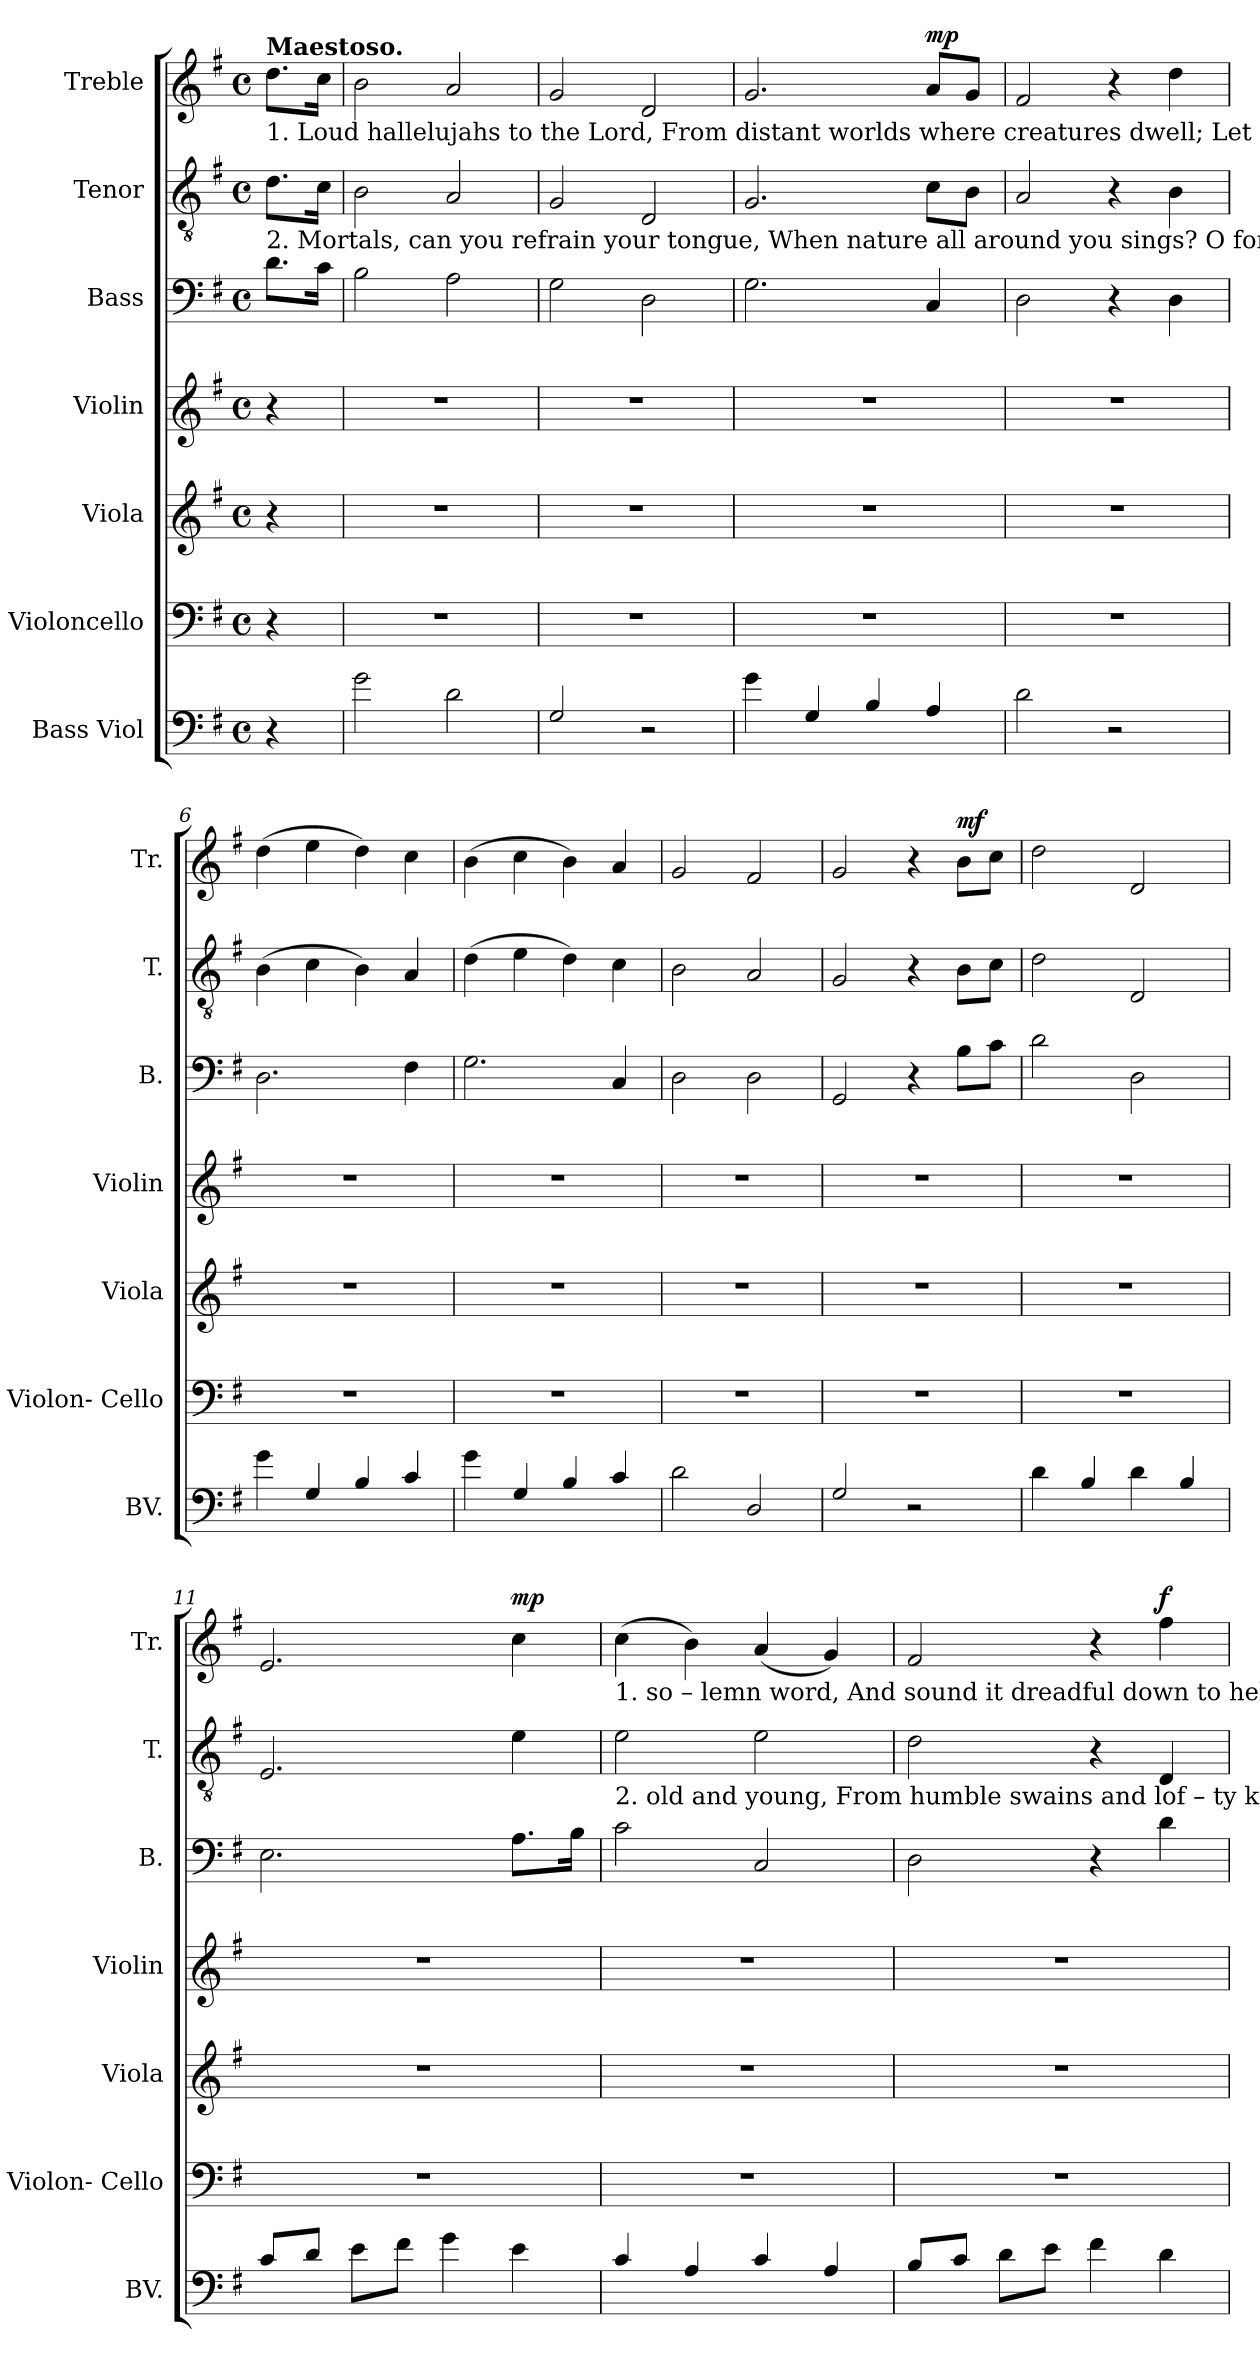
**kern	**kern	**kern	**kern	**kern	**kern	**kern	**dynam
*part7	*part6	*part5	*part4	*part3	*part2	*part1	*part1
*staff7	*staff6	*staff5	*staff4	*staff3	*staff2	*staff1	*staff1
*I"Bass Viol	*I"Violoncello	*I"Viola	*I"Violin	*I"Bass	*I"Tenor	*I"Treble	*
*I'BV.	*I'Violon- Cello	*I'Viola	*I'Violin	*I'B.	*I'T.	*I'Tr.	*
*clefF4	*clefF4	*clefG2	*clefG2	*clefF4	*clefGv2	*clefG2	*
*ITrd7c12	*	*	*	*	*	*	*
*k[f#]	*k[f#]	*k[f#]	*k[f#]	*k[f#]	*k[f#]	*k[f#]	*
*M4/4	*M4/4	*M4/4	*M4/4	*M4/4	*M4/4	*M4/4	*
*met(c)	*met(c)	*met(c)	*met(c)	*met(c)	*met(c)	*met(c)	*
*MM110	*MM110	*MM110	*MM110	*MM110	*MM110	*MM110	*
=1	=1	=1	=1	=1	=1	=1	=1
!	!	!	!	!	!	!LO:TX:b:t=1. Loud     hallelujahs to the Lord,   From distant worlds where creatures dwell;  Let    heav'n be – gin                 the	!
!	!	!	!	!	!	!LO:TX:a:B:t=Maestoso.	!
!	!	!	!	!	!LO:TX:b:t=2. Mortals, can you refrain your tongue,    When  nature all  around you sings?    O      for       a          shout             from	!	!
4r	4r	4r	4r	8.d\L	8.d\L	8.dd\L	.
.	.	.	.	16c\Jk	16c\Jk	16cc\Jk	.
=2	=2	=2	=2	=2	=2	=2	=2
2G\	1r	1r	1r	2B\	2B\	2b\	.
2D\	.	.	.	2A\	2A/	2a/	.
=3	=3	=3	=3	=3	=3	=3	=3
2GG/	1r	1r	1r	2G\	2G/	2g/	.
2r	.	.	.	2D\	2D/	2d/	.
=4	=4	=4	=4	=4	=4	=4	=4
4G\	1r	1r	1r	2.G\	2.G/	2.g/	.
4GG/	.	.	.	.	.	.	.
4BB/	.	.	.	.	.	.	.
!	!	!	!	!	!	!	!LO:DY:a
4AA/	.	.	.	4C/	8c\L	8a/L	mp
.	.	.	.	.	8B\J	8g/J	.
=5	=5	=5	=5	=5	=5	=5	=5
2D\	1r	1r	1r	2D\	2A/	2f#/	.
2r	.	.	.	4r	4r	4r	.
.	.	.	.	4D\	4B\	4dd\	.
=6	=6	=6	=6	=6	=6	=6	=6
4G\	1r	1r	1r	2.D\	(4B\	(4dd\	.
4GG/	.	.	.	.	4c\	4ee\	.
4BB/	.	.	.	.	4B\)	4dd\)	.
4C/	.	.	.	4F#\	4A/	4cc\	.
=7	=7	=7	=7	=7	=7	=7	=7
4G\	1r	1r	1r	2.G\	(4d\	(4b\	.
4GG/	.	.	.	.	4e\	4cc\	.
4BB/	.	.	.	.	4d\)	4b\)	.
4C/	.	.	.	4C/	4c\	4a/	.
=8	=8	=8	=8	=8	=8	=8	=8
2D\	1r	1r	1r	2D\	2B\	2g/	.
2DD/	.	.	.	2D\	2A/	2f#/	.
=9	=9	=9	=9	=9	=9	=9	=9
2GG/	1r	1r	1r	2GG/	2G/	2g/	.
2r	.	.	.	4r	4r	4r	.
!	!	!	!	!	!	!	!LO:DY:a
.	.	.	.	8B\L	8B\L	8b\L	mf
.	.	.	.	8c\J	8c\J	8cc\J	.
=10	=10	=10	=10	=10	=10	=10	=10
4D\	1r	1r	1r	2d\	2d\	2dd\	.
4BB/	.	.	.	.	.	.	.
4D\	.	.	.	2D\	2D/	2d/	.
4BB/	.	.	.	.	.	.	.
=11	=11	=11	=11	=11	=11	=11	=11
8C/L	1r	1r	1r	2.E\	2.E/	2.e/	.
8D/J	.	.	.	.	.	.	.
8E\L	.	.	.	.	.	.	.
8F#\J	.	.	.	.	.	.	.
4G\	.	.	.	.	.	.	.
!	!	!	!	!	!	!	!LO:DY:a
4E\	.	.	.	8.A\L	4e\	4cc\	mp
.	.	.	.	16B\Jk	.	.	.
!!LO:LB:g=z
=12	=12	=12	=12	=12	=12	=12	=12
!	!	!	!	!	!	!LO:TX:b:t=1. so  –  lemn word,              And sound  it      dreadful    down  to  hell.  The Lord, how absolute he reigns!       Let  every  angel	!
!	!	!	!	!	!LO:TX:b:t=2. old  and   young,              From humble     swains and lof  –  ty kings!    Wide as  his  vast  dominion lies    Make the Creator's	!	!
4C/	1r	1r	1r	2c\	2e\	(4cc\	.
4AA/	.	.	.	.	.	4b\)	.
4C/	.	.	.	2C/	2e\	(4a/	.
4AA/	.	.	.	.	.	4g/)	.
=13	=13	=13	=13	=13	=13	=13	=13
8BB/L	1r	1r	1r	2D\	2d\	2f#/	.
8C/J	.	.	.	.	.	.	.
8D\L	.	.	.	.	.	.	.
8E\J	.	.	.	.	.	.	.
4F#\	.	.	.	4r	4r	4r	.
!	!	!	!	!	!	!	!LO:DY:a
4D\	.	.	.	4d\	4D/	4ff#\	f
=	=	=	=	=	=	=	=
*-	*-	*-	*-	*-	*-	*-	*-
